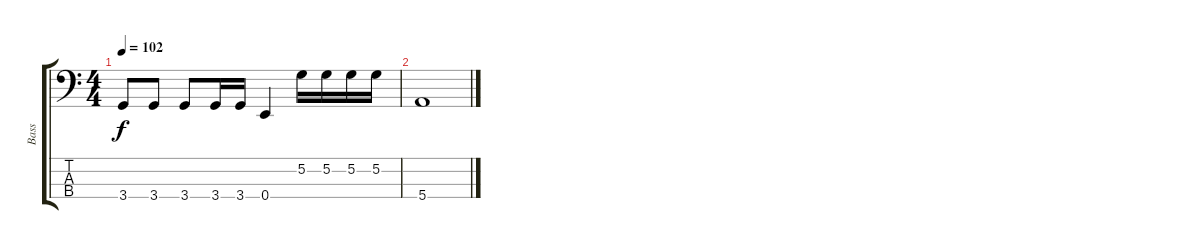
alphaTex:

\track ("Bass" "Bass") {instrument electricbassfinger}
\staff {score tabs}
\tuning (G2 D2 A1 E1) {hide}
\ts (4 4)
\tempo 102
\clef f4
\ks c
3.4.8{dy f} 3.4.8 3.4.8 3.4.16 3.4.16 0.4.4 5.2.16 5.2.16 5.2.16 5.2.16 |
5.4.1
